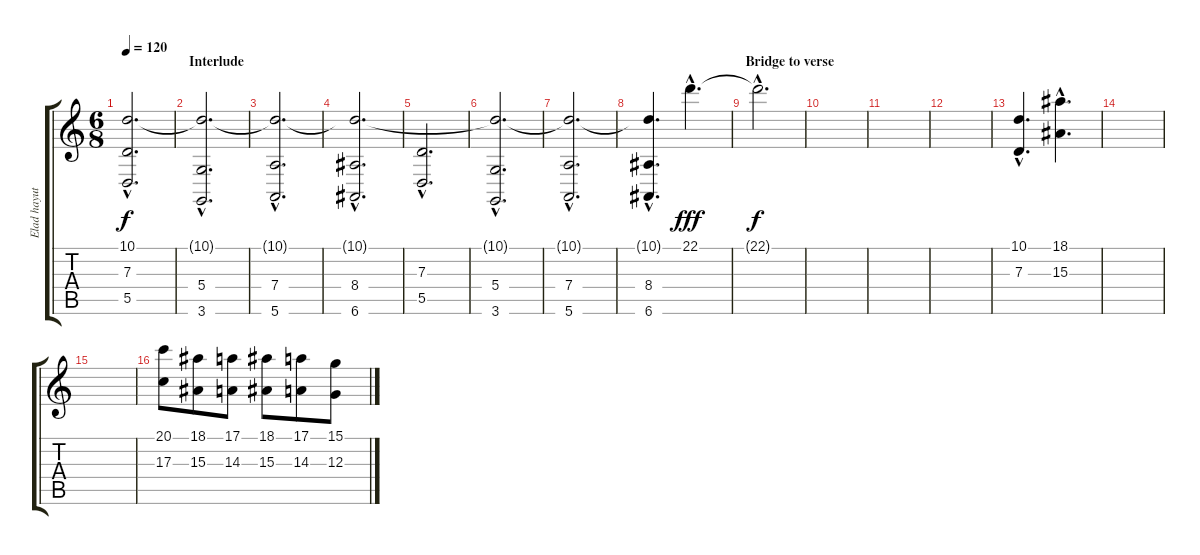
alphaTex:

\track ("Elad hayut" "Elad hayut") {instrument stringensemble1}
\staff {score tabs}
\tuning (E4 B3 G3 D3 A2 E2) {hide}
\ts (6 8)
\tempo 120
\clef g2
\ks c
(10.1{hac} 7.3{hac} 5.5{hac}).2{d dy f} |
\section ("" "Interlude")
(10.1{hac t} 5.4{hac} 3.6{hac}).2{d} |
(10.1{hac t} 7.4{hac} 5.6{hac}).2{d} |
(10.1{hac t} 8.4{hac} 6.6{hac}).2{d} |
(7.3{hac} 5.5{hac}).2{d} |
(10.1{hac t} 5.4{hac} 3.6{hac}).2{d} |
(10.1{hac t} 7.4{hac} 5.6{hac}).2{d} |
(10.1{hac t} 8.4{hac} 6.6{hac}).4{d} 22.1{hac}.4{d dy fff} |
\section ("" "Bridge to verse")
22.1{hac t}.2{d dy f} |
|
|
|
(10.1{hac} 7.3{hac}).4{d} (18.1{hac} 15.3{hac}).4{d} |
|
|
(20.1 17.3).8 (18.1 15.3).8 (17.1 14.3).8 (18.1 15.3).8 (17.1 14.3).8 (15.1 12.3).8
